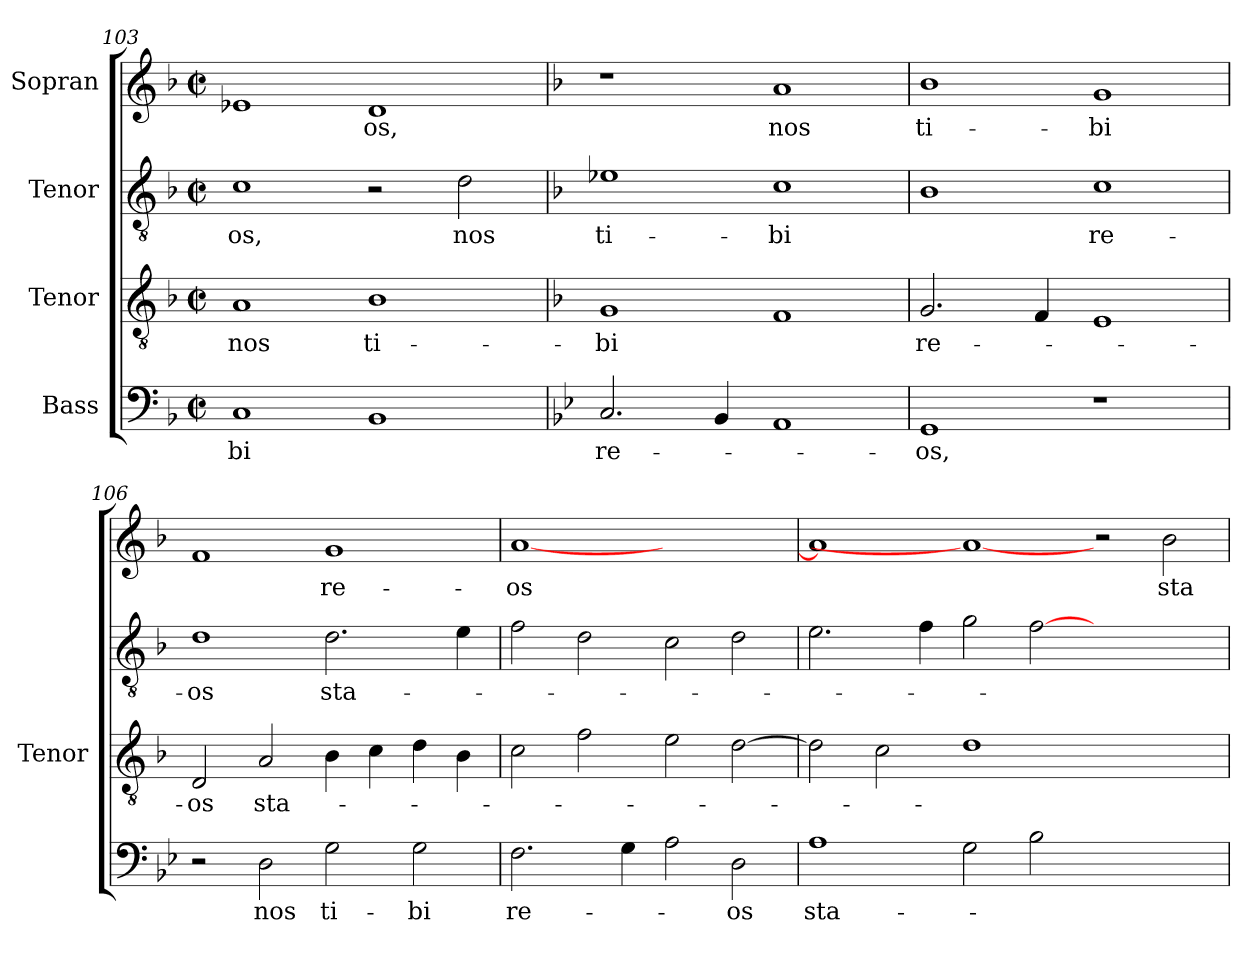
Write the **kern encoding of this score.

**kern	**text	**kern	**text	**kern	**text	**kern	**text
*part4	*part4	*part3	*part3	*part2	*part2	*part1	*part1
*staff4	*staff4	*staff3	*staff3	*staff2	*staff2	*staff1	*staff1
*I"Bass	*	*I"Tenor	*	*I"Tenor	*	*I"Sopran	*
*	*	*I'Tenor	*	*	*	*	*
*clefF4	*	*clefGv2	*	*clefGv2	*	*clefG2	*
*	*	*ITrd7c12	*	*ITrd7c12	*	*	*
*k[b-]	*	*k[b-]	*	*k[b-]	*	*k[b-]	*
*F:	*	*F:	*	*F:	*	*F:	*
*M2/2	*	*M2/2	*	*M2/2	*	*M2/2	*
*met(c|)	*	*met(c|)	*	*met(c|)	*	*met(c|)	*
=103	=103	=103	=103	=103	=103	=103	=103
!	!LO:LY:b:color=#000000	!	!	!	!	!	!
!	!	!	!LO:LY:b:color=#000000	!	!	!	!
!	!	!	!	!	!LO:LY:b:color=#000000	!	!
1Ci	-bi	1AAi	nos	1Ci	-os,	1e-i	.
!	!	!	!LO:LY:b:color=#000000	!	!	!	!
!	!	!	!	!	!	!	!LO:LY:b:color=#000000
1BB-i	.	1BB-i	ti-	2r	.	1di	-os,
!	!	!	!	!	!LO:LY:b:color=#000000	!	!
.	.	.	.	2Di\	nos	.	.
!!LO:PB:g=z
=104	=104	=104	=104	=104	=104	=104	=104
*k[b-e-]	*	*	*	*	*	*	*
*B-:	*	*	*	*	*	*	*
!	!LO:LY:b:color=#000000	!	!	!	!	!	!
!	!	!	!LO:LY:b:color=#000000	!	!	!	!
!	!	!	!	!	!LO:LY:b:color=#000000	!	!
2.Ci/	re-	1GGi	-bi	1E-Xi	ti-	1r	.
4BB-i/	.	.	.	.	.	.	.
!	!	!	!	!	!LO:LY:b:color=#000000	!	!
!	!	!	!	!	!	!	!LO:LY:b:color=#000000
1AAi	.	1FFi	.	1Ci	-bi	1ai	nos
=105	=105	=105	=105	=105	=105	=105	=105
!	!LO:LY:b:color=#000000	!	!	!	!	!	!
!	!	!	!LO:LY:b:color=#000000	!	!	!	!
!	!	!	!	!	!	!	!LO:LY:b:color=#000000
1GGi	-os,	2.GGi/	re-	1BB-i	.	1b-i	ti-
.	.	4FFi/	.	.	.	.	.
!	!	!	!	!	!LO:LY:b:color=#000000	!	!
!	!	!	!	!	!	!	!LO:LY:b:color=#000000
1r	.	1EEi	.	1Ci	re-	1gi	-bi
=106	=106	=106	=106	=106	=106	=106	=106
!	!	!	!LO:LY:b:color=#000000	!	!	!	!
!	!	!	!	!	!LO:LY:b:color=#000000	!	!
2r	.	2DDi/	-os	1Di	-os	1fi	.
!	!LO:LY:b:color=#000000	!	!	!	!	!	!
!	!	!	!LO:LY:b:color=#000000	!	!	!	!
2Di\	nos	2AAi/	sta-	.	.	.	.
!	!LO:LY:b:color=#000000	!	!	!	!	!	!
!	!	!	!	!	!LO:LY:b:color=#000000	!	!
!	!	!	!	!	!	!	!LO:LY:b:color=#000000
2Gi\	ti-	4BB-i\	.	2.Di\	sta-	1gi	re-
.	.	4Ci\	.	.	.	.	.
!	!LO:LY:b:color=#000000	!	!	!	!	!	!
2Gi\	-bi	4Di\	.	.	.	.	.
.	.	4BB-i\	.	4Ei\	.	.	.
=107	=107	=107	=107	=107	=107	=107	=107
!	!LO:LY:b:color=#000000	!	!	!	!	!	!
!	!	!	!	!	!	!	!LO:LY:b:color=#000000
2.Fi\	re-	2Ci\	.	2Fi\	.	[<1ai	-os
.	.	2Fi\	.	2Di\	.	.	.
4Gi\	.	.	.	.	.	.	.
2Ai\	.	2Ei\	.	2Ci\	.	1ryy	.
!	!LO:LY:b:color=#000000	!	!	!	!	!	!
2Di\	-os	[>2Di\	.	2Di\	.	.	.
=108	=108	=108	=108	=108	=108	=108	=108
!	!LO:LY:b:color=#000000	!	!	!	!	!	!
1Ai	sta-	2Di\]	.	2.Ei\	.	1ai]	.
.	.	2Ci\	.	.	.	.	.
.	.	.	.	4Fi\	.	.	.
2Gi\	.	1Di	.	2Gi\	.	1ai_	.
2B-i\	.	.	.	[>2Fi\	.	.	.
1ryy	.	1ryy	.	1ryy	.	2r	.
!	!	!	!	!	!	!	!LO:LY:b:color=#000000
.	.	.	.	.	.	2b-i\	sta-
=	=	=	=	=	=	=	=
*-	*-	*-	*-	*-	*-	*-	*-
